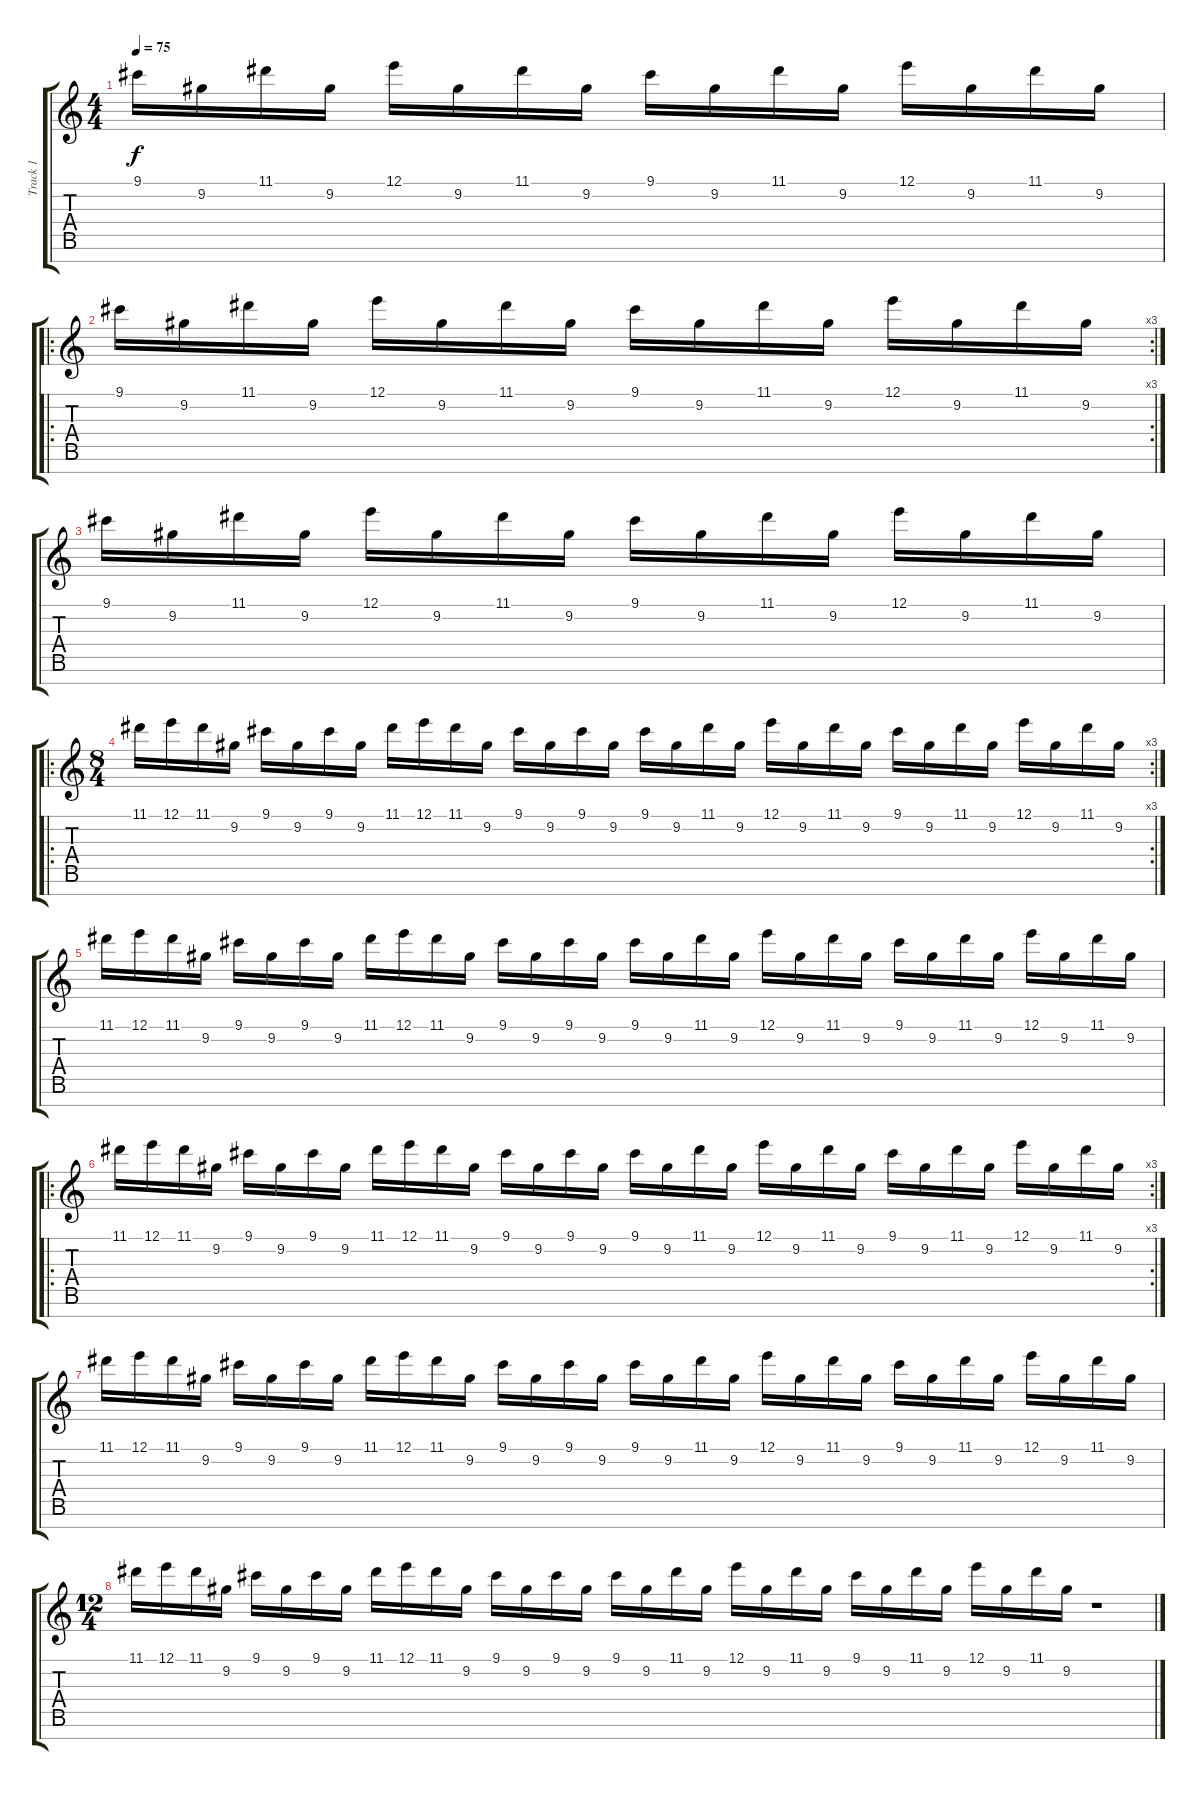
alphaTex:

\track ("Track 1" "Track 1") {instrument distortionguitar}
\staff {score tabs}
\tuning (E4 B3 G3 D3 A2 E2 B1) {hide}
\ts (4 4)
\tempo 75
\clef g2
\ks c
9.1.16{dy f} 9.2.16 11.1.16 9.2.16 12.1.16 9.2.16 11.1.16 9.2.16 9.1.16 9.2.16 11.1.16 9.2.16 12.1.16 9.2.16 11.1.16 9.2.16 |
\ro
\rc 3
9.1.16 9.2.16 11.1.16 9.2.16 12.1.16 9.2.16 11.1.16 9.2.16 9.1.16 9.2.16 11.1.16 9.2.16 12.1.16 9.2.16 11.1.16 9.2.16 |
9.1.16{volume 13} 9.2.16 11.1.16 9.2.16 12.1.16 9.2.16 11.1.16 9.2.16 9.1.16 9.2.16 11.1.16 9.2.16 12.1.16 9.2.16 11.1.16 9.2.16 |
\ro
\rc 3
\ts (8 4)
11.1.16 12.1.16 11.1.16 9.2.16 9.1.16 9.2.16 9.1.16 9.2.16 11.1.16 12.1.16 11.1.16 9.2.16 9.1.16 9.2.16 9.1.16 9.2.16 9.1.16 9.2.16 11.1.16 9.2.16 12.1.16 9.2.16 11.1.16 9.2.16 9.1.16 9.2.16 11.1.16 9.2.16 12.1.16 9.2.16 11.1.16 9.2.16 |
11.1.16 12.1.16 11.1.16 9.2.16 9.1.16 9.2.16 9.1.16 9.2.16 11.1.16 12.1.16 11.1.16 9.2.16 9.1.16 9.2.16 9.1.16 9.2.16 9.1.16 9.2.16 11.1.16 9.2.16 12.1.16 9.2.16 11.1.16 9.2.16 9.1.16 9.2.16 11.1.16 9.2.16 12.1.16 9.2.16 11.1.16 9.2.16 |
\ro
\rc 3
11.1.16 12.1.16 11.1.16 9.2.16 9.1.16 9.2.16 9.1.16 9.2.16 11.1.16 12.1.16 11.1.16 9.2.16 9.1.16 9.2.16 9.1.16 9.2.16 9.1.16 9.2.16 11.1.16 9.2.16 12.1.16 9.2.16 11.1.16 9.2.16 9.1.16 9.2.16 11.1.16 9.2.16 12.1.16 9.2.16 11.1.16 9.2.16 |
11.1.16 12.1.16 11.1.16 9.2.16 9.1.16 9.2.16 9.1.16 9.2.16 11.1.16 12.1.16 11.1.16 9.2.16 9.1.16 9.2.16 9.1.16 9.2.16 9.1.16 9.2.16 11.1.16 9.2.16 12.1.16 9.2.16 11.1.16 9.2.16 9.1.16 9.2.16 11.1.16 9.2.16 12.1.16 9.2.16 11.1.16 9.2.16 |
\ts (12 4)
11.1.16 12.1.16 11.1.16 9.2.16 9.1.16 9.2.16 9.1.16 9.2.16 11.1.16 12.1.16 11.1.16 9.2.16 9.1.16 9.2.16 9.1.16 9.2.16 9.1.16 9.2.16 11.1.16 9.2.16 12.1.16 9.2.16 11.1.16 9.2.16 9.1.16 9.2.16 11.1.16 9.2.16 12.1.16 9.2.16 11.1.16 9.2.16 r.1
